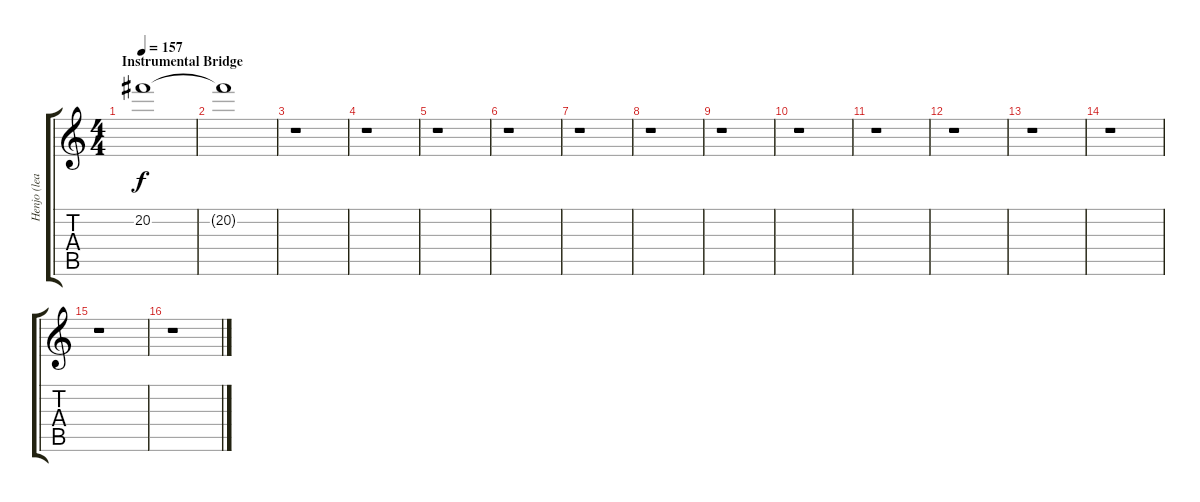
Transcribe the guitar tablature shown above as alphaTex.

\track ("Henjo (lead)" "Henjo (lea") {instrument distortionguitar}
\staff {score tabs}
\tuning (Eb4 Bb3 Gb3 Db3 Ab2 Eb2) {hide}
\ts (4 4)
\section ("" "Instrumental Bridge")
\tempo 157
\clef g2
\ks c
20.2.1{dy f} |
20.2{t}.1 |
r.1 |
r.1 |
r.1 |
r.1 |
r.1 |
r.1 |
r.1 |
r.1 |
r.1 |
r.1 |
r.1 |
r.1 |
r.1 |
r.1
